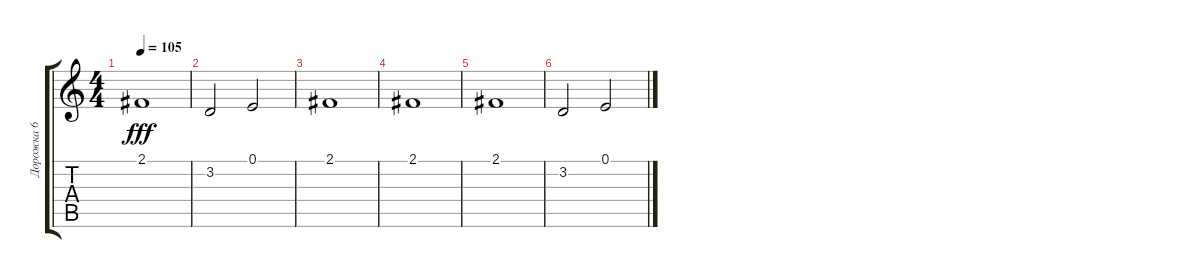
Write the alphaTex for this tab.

\track ("Дорожка 6" "Дорожка 6") {instrument pizzicatostrings}
\staff {score tabs}
\tuning (E4 B3 G3 D3 A2 E2) {hide}
\ts (4 4)
\tempo 105
\clef g2
\ks c
2.1.1{dy fff} |
3.2.2 0.1.2 |
2.1.1 |
2.1.1 |
2.1.1 |
3.2.2 0.1.2
